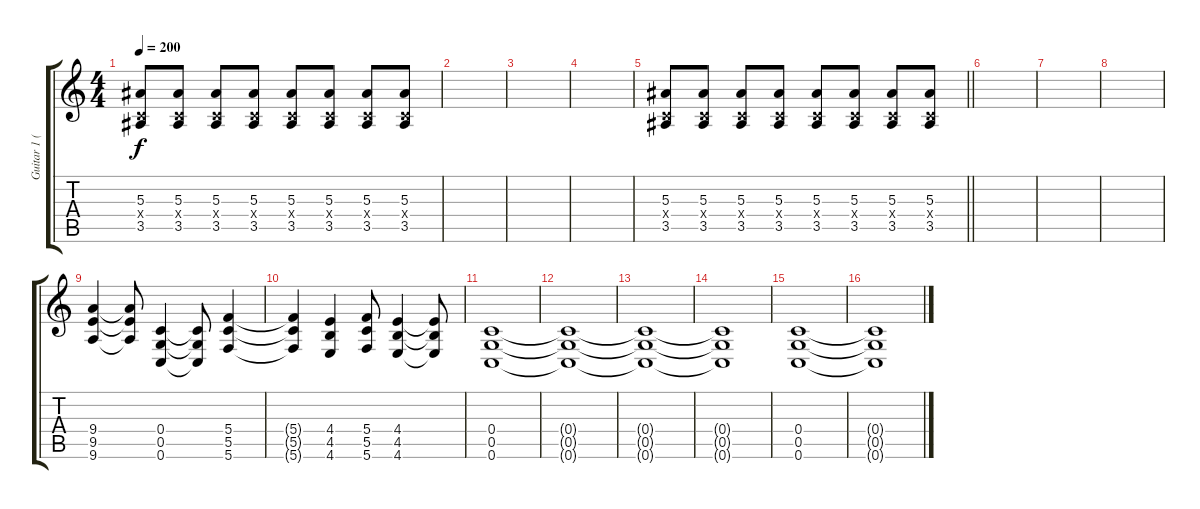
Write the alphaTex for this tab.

\track ("Guitar 1 (Rhythm)" "Guitar 1 (") {instrument distortionguitar}
\staff {score tabs}
\tuning (D4 A3 F3 C3 G2 C2) {hide}
\ts (4 4)
\tempo 200
\clef g2
\ks c
(5.3 0.4{x} 3.5).8{dy f} (5.3 0.4{x} 3.5).8 (5.3 0.4{x} 3.5).8 (5.3 0.4{x} 3.5).8 (5.3 0.4{x} 3.5).8 (5.3 0.4{x} 3.5).8 (5.3 0.4{x} 3.5).8 (5.3 0.4{x} 3.5).8 |
|
|
|
\barLineRight lightlight
(5.3 0.4{x} 3.5).8 (5.3 0.4{x} 3.5).8 (5.3 0.4{x} 3.5).8 (5.3 0.4{x} 3.5).8 (5.3 0.4{x} 3.5).8 (5.3 0.4{x} 3.5).8 (5.3 0.4{x} 3.5).8 (5.3 0.4{x} 3.5).8 |
|
|
|
(9.4 9.5 9.6).4 (9.4{t} 9.5{t} 9.6{t}).8 (0.4 0.5 0.6).4 (0.4{t} 0.5{t} 0.6{t}).8 (5.4 5.5 5.6).4 |
(5.4{t} 5.5{t} 5.6{t}).4 (4.4 4.5 4.6).4 (5.4 5.5 5.6).8 (4.4 4.5 4.6).4 (4.4{t} 4.5{t} 4.6{t}).8 |
(0.4 0.5 0.6).1 |
(0.4{t} 0.5{t} 0.6{t}).1 |
(0.4{t} 0.5{t} 0.6{t}).1 |
(0.4{t} 0.5{t} 0.6{t}).1 |
(0.4 0.5 0.6).1 |
(0.4{t} 0.5{t} 0.6{t}).1
